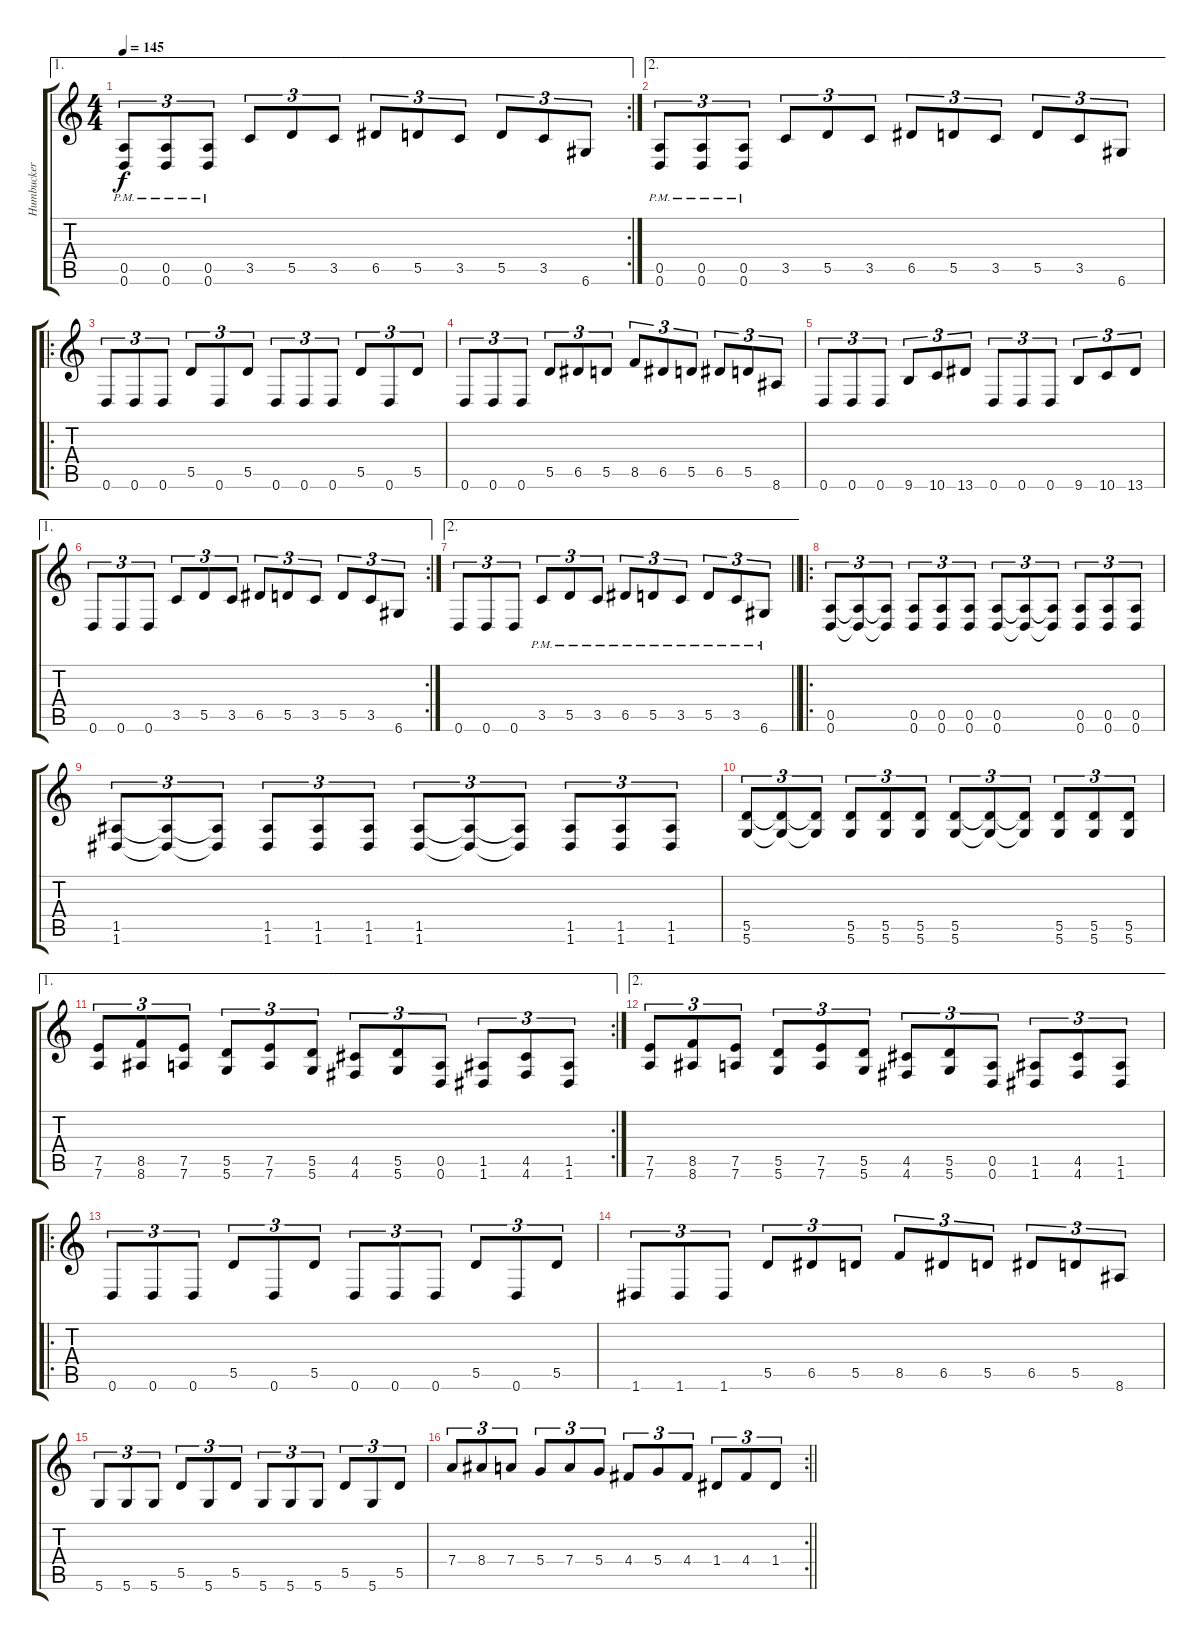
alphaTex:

\track ("Humbucker" "Humbucker") {instrument distortionguitar}
\staff {score tabs}
\tuning (E4 B3 G3 D3 A2 D2) {hide}
\ae 1
\rc 2
\ts (4 4)
\tempo 145
\clef g2
\ks c
(0.5{pm} 0.6{pm}).8{tu (3 2) dy f} (0.5{pm} 0.6{pm}).8{tu (3 2)} (0.5{pm} 0.6{pm}).8{tu (3 2)} 3.5.8{tu (3 2)} 5.5.8{tu (3 2)} 3.5.8{tu (3 2)} 6.5.8{tu (3 2)} 5.5.8{tu (3 2)} 3.5.8{tu (3 2)} 5.5.8{tu (3 2)} 3.5.8{tu (3 2)} 6.6.8{tu (3 2)} |
\ae 2
(0.5{pm} 0.6{pm}).8{tu (3 2)} (0.5{pm} 0.6{pm}).8{tu (3 2)} (0.5{pm} 0.6{pm}).8{tu (3 2)} 3.5.8{tu (3 2)} 5.5.8{tu (3 2)} 3.5.8{tu (3 2)} 6.5.8{tu (3 2)} 5.5.8{tu (3 2)} 3.5.8{tu (3 2)} 5.5.8{tu (3 2)} 3.5.8{tu (3 2)} 6.6.8{tu (3 2)} |
\ro
0.6.8{tu (3 2)} 0.6.8{tu (3 2)} 0.6.8{tu (3 2)} 5.5.8{tu (3 2)} 0.6.8{tu (3 2)} 5.5.8{tu (3 2)} 0.6.8{tu (3 2)} 0.6.8{tu (3 2)} 0.6.8{tu (3 2)} 5.5.8{tu (3 2)} 0.6.8{tu (3 2)} 5.5.8{tu (3 2)} |
0.6.8{tu (3 2)} 0.6.8{tu (3 2)} 0.6.8{tu (3 2)} 5.5.8{tu (3 2)} 6.5.8{tu (3 2)} 5.5.8{tu (3 2)} 8.5.8{tu (3 2)} 6.5.8{tu (3 2)} 5.5.8{tu (3 2)} 6.5.8{tu (3 2)} 5.5.8{tu (3 2)} 8.6.8{tu (3 2)} |
0.6.8{tu (3 2)} 0.6.8{tu (3 2)} 0.6.8{tu (3 2)} 9.6.8{tu (3 2)} 10.6.8{tu (3 2)} 13.6.8{tu (3 2)} 0.6.8{tu (3 2)} 0.6.8{tu (3 2)} 0.6.8{tu (3 2)} 9.6.8{tu (3 2)} 10.6.8{tu (3 2)} 13.6.8{tu (3 2)} |
\ae 1
\rc 2
0.6.8{tu (3 2)} 0.6.8{tu (3 2)} 0.6.8{tu (3 2)} 3.5.8{tu (3 2)} 5.5.8{tu (3 2)} 3.5.8{tu (3 2)} 6.5.8{tu (3 2)} 5.5.8{tu (3 2)} 3.5.8{tu (3 2)} 5.5.8{tu (3 2)} 3.5.8{tu (3 2)} 6.6.8{tu (3 2)} |
\ae 2
\barLineRight lightlight
0.6.8{tu (3 2)} 0.6.8{tu (3 2)} 0.6.8{tu (3 2)} 3.5{pm}.8{tu (3 2)} 5.5{pm}.8{tu (3 2)} 3.5{pm}.8{tu (3 2)} 6.5{pm}.8{tu (3 2)} 5.5{pm}.8{tu (3 2)} 3.5{pm}.8{tu (3 2)} 5.5{pm}.8{tu (3 2)} 3.5{pm}.8{tu (3 2)} 6.6{pm}.8{tu (3 2)} |
\ro
(0.5 0.6).8{tu (3 2)} (0.5{t} 0.6{t}).8{tu (3 2)} (0.5{t} 0.6{t}).8{tu (3 2)} (0.5 0.6).8{tu (3 2)} (0.5 0.6).8{tu (3 2)} (0.5 0.6).8{tu (3 2)} (0.5 0.6).8{tu (3 2)} (0.5{t} 0.6{t}).8{tu (3 2)} (0.5{t} 0.6{t}).8{tu (3 2)} (0.5 0.6).8{tu (3 2)} (0.5 0.6).8{tu (3 2)} (0.5 0.6).8{tu (3 2)} |
(1.5 1.6).8{tu (3 2)} (1.5{t} 1.6{t}).8{tu (3 2)} (1.5{t} 1.6{t}).8{tu (3 2)} (1.5 1.6).8{tu (3 2)} (1.5 1.6).8{tu (3 2)} (1.5 1.6).8{tu (3 2)} (1.5 1.6).8{tu (3 2)} (1.5{t} 1.6{t}).8{tu (3 2)} (1.5{t} 1.6{t}).8{tu (3 2)} (1.5 1.6).8{tu (3 2)} (1.5 1.6).8{tu (3 2)} (1.5 1.6).8{tu (3 2)} |
(5.5 5.6).8{tu (3 2)} (5.5{t} 5.6{t}).8{tu (3 2)} (5.5{t} 5.6{t}).8{tu (3 2)} (5.5 5.6).8{tu (3 2)} (5.5 5.6).8{tu (3 2)} (5.5 5.6).8{tu (3 2)} (5.5 5.6).8{tu (3 2)} (5.5{t} 5.6{t}).8{tu (3 2)} (5.5{t} 5.6{t}).8{tu (3 2)} (5.5 5.6).8{tu (3 2)} (5.5 5.6).8{tu (3 2)} (5.5 5.6).8{tu (3 2)} |
\ae 1
\rc 2
(7.5 7.6).8{tu (3 2)} (8.5 8.6).8{tu (3 2)} (7.5 7.6).8{tu (3 2)} (5.5 5.6).8{tu (3 2)} (7.5 7.6).8{tu (3 2)} (5.5 5.6).8{tu (3 2)} (4.5 4.6).8{tu (3 2)} (5.5 5.6).8{tu (3 2)} (0.5 0.6).8{tu (3 2)} (1.5 1.6).8{tu (3 2)} (4.5 4.6).8{tu (3 2)} (1.5 1.6).8{tu (3 2)} |
\ae 2
(7.5 7.6).8{tu (3 2)} (8.5 8.6).8{tu (3 2)} (7.5 7.6).8{tu (3 2)} (5.5 5.6).8{tu (3 2)} (7.5 7.6).8{tu (3 2)} (5.5 5.6).8{tu (3 2)} (4.5 4.6).8{tu (3 2)} (5.5 5.6).8{tu (3 2)} (0.5 0.6).8{tu (3 2)} (1.5 1.6).8{tu (3 2)} (4.5 4.6).8{tu (3 2)} (1.5 1.6).8{tu (3 2)} |
\ro
0.6.8{tu (3 2)} 0.6.8{tu (3 2)} 0.6.8{tu (3 2)} 5.5.8{tu (3 2)} 0.6.8{tu (3 2)} 5.5.8{tu (3 2)} 0.6.8{tu (3 2)} 0.6.8{tu (3 2)} 0.6.8{tu (3 2)} 5.5.8{tu (3 2)} 0.6.8{tu (3 2)} 5.5.8{tu (3 2)} |
1.6.8{tu (3 2)} 1.6.8{tu (3 2)} 1.6.8{tu (3 2)} 5.5.8{tu (3 2)} 6.5.8{tu (3 2)} 5.5.8{tu (3 2)} 8.5.8{tu (3 2)} 6.5.8{tu (3 2)} 5.5.8{tu (3 2)} 6.5.8{tu (3 2)} 5.5.8{tu (3 2)} 8.6.8{tu (3 2)} |
5.6.8{tu (3 2)} 5.6.8{tu (3 2)} 5.6.8{tu (3 2)} 5.5.8{tu (3 2)} 5.6.8{tu (3 2)} 5.5.8{tu (3 2)} 5.6.8{tu (3 2)} 5.6.8{tu (3 2)} 5.6.8{tu (3 2)} 5.5.8{tu (3 2)} 5.6.8{tu (3 2)} 5.5.8{tu (3 2)} |
\rc 2
\barLineRight lightlight
7.4.8{tu (3 2)} 8.4.8{tu (3 2)} 7.4.8{tu (3 2)} 5.4.8{tu (3 2)} 7.4.8{tu (3 2)} 5.4.8{tu (3 2)} 4.4.8{tu (3 2)} 5.4.8{tu (3 2)} 4.4.8{tu (3 2)} 1.4.8{tu (3 2)} 4.4.8{tu (3 2)} 1.4.8{tu (3 2)}
